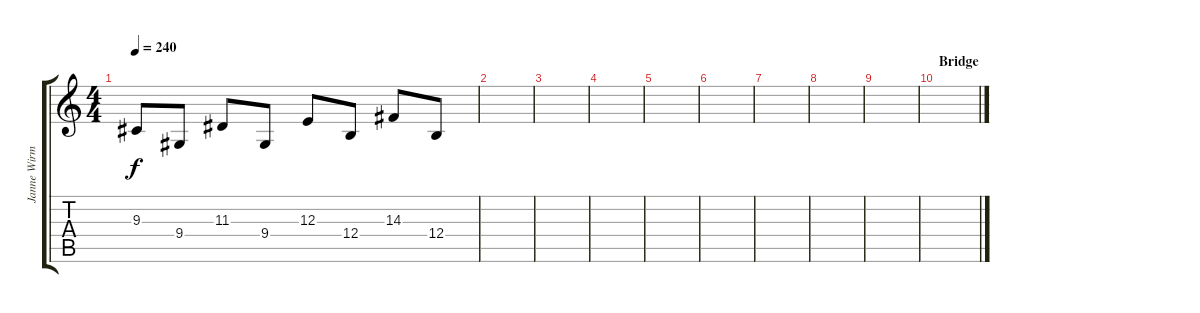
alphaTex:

\track ("Janne Wirman" "Janne Wirm") {instrument vibraphone}
\staff {score tabs}
\tuning (Db4 Ab3 E3 B2 Gb2 Db2) {hide}
\ts (4 4)
\tempo 240
\clef g2
\ks c
9.3.8{dy f instrument vibraphone} 9.4.8 11.3.8 9.4.8 12.3.8 12.4.8 14.3.8 12.4.8 |
|
|
|
|
|
|
|
|
\section ("" "Bridge")
